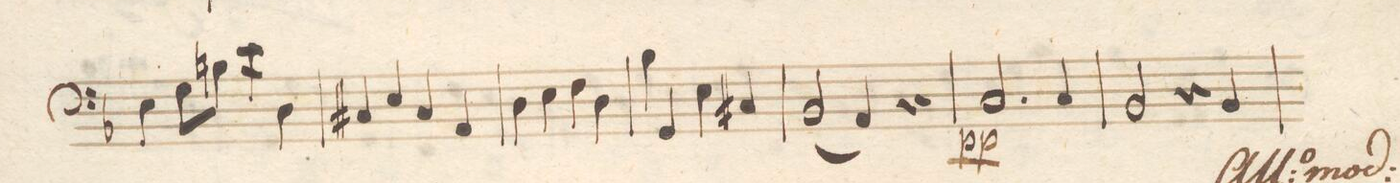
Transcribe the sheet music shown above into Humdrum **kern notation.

**kern	**dynam
*I"Basʃo e Violoncello	*
*clefF4	*
*k[b-]	*
*met(c)	*
*M4/4	*
4E\	.
8G\L	.
8Bn\J	.
4e\	.
4D\	.
=37	=37
4C#X/	.
4E/	.
4C#/	.
4AA/	.
=38	=38
4D\	.
4E\	.
4F\	.
4D\	.
=39	=39
4B-\	.
4GG/	.
4E\	.
4C#X/	.
=40	=40
(2BB-/	.
4AA/)	.
4r	.
=41	=41
2.C/	pp
4C/	.
=42	=42
2BB-/	.
4r	.
4BB-/	.
=43	=43
*-	*-
